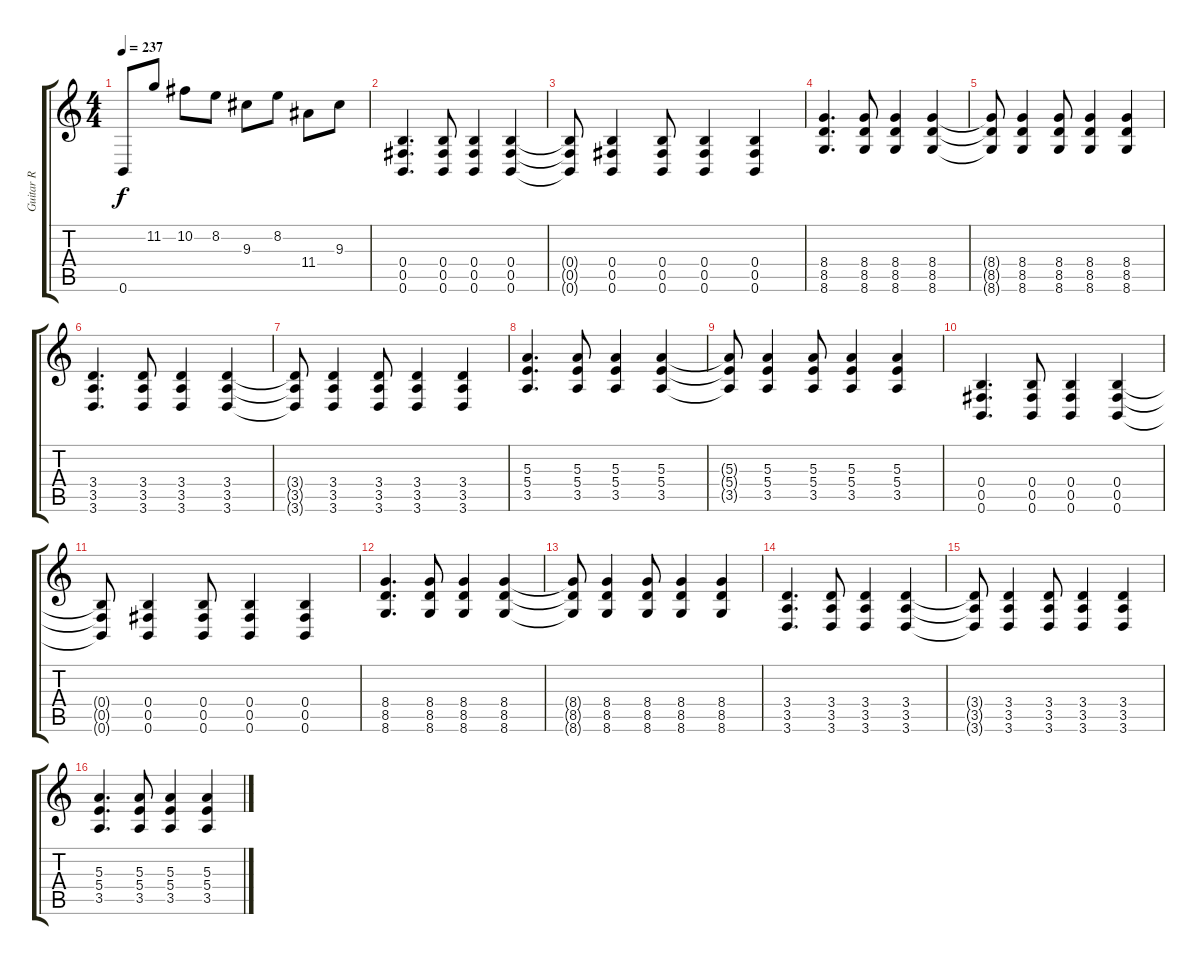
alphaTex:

\track ("Guitar R" "Guitar R") {instrument distortionguitar}
\staff {score tabs}
\tuning (Db4 Ab3 E3 B2 Gb2 B1) {hide}
\ts (4 4)
\tempo 237
\clef g2
\ks c
0.6.8{dy f} 11.2.8 10.2.8 8.2.8 9.3.8 8.2.8 11.4.8 9.3.8 |
(0.4 0.5 0.6).4{d} (0.4 0.5 0.6).8 (0.4 0.5 0.6).4 (0.4 0.5 0.6).4 |
(0.4{t} 0.5{t} 0.6{t}).8 (0.4 0.5 0.6).4 (0.4 0.5 0.6).8 (0.4 0.5 0.6).4 (0.4 0.5 0.6).4 |
(8.4 8.5 8.6).4{d} (8.4 8.5 8.6).8 (8.4 8.5 8.6).4 (8.4 8.5 8.6).4 |
(8.4{t} 8.5{t} 8.6{t}).8 (8.4 8.5 8.6).4 (8.4 8.5 8.6).8 (8.4 8.5 8.6).4 (8.4 8.5 8.6).4 |
(3.4 3.5 3.6).4{d} (3.4 3.5 3.6).8 (3.4 3.5 3.6).4 (3.4 3.5 3.6).4 |
(3.4{t} 3.5{t} 3.6{t}).8 (3.4 3.5 3.6).4 (3.4 3.5 3.6).8 (3.4 3.5 3.6).4 (3.4 3.5 3.6).4 |
(5.3 5.4 3.5).4{d} (5.3 5.4 3.5).8 (5.3 5.4 3.5).4 (5.3 5.4 3.5).4 |
(5.3{t} 5.4{t} 3.5{t}).8 (5.3 5.4 3.5).4 (5.3 5.4 3.5).8 (5.3 5.4 3.5).4 (5.3 5.4 3.5).4 |
(0.4 0.5 0.6).4{d} (0.4 0.5 0.6).8 (0.4 0.5 0.6).4 (0.4 0.5 0.6).4 |
(0.4{t} 0.5{t} 0.6{t}).8 (0.4 0.5 0.6).4 (0.4 0.5 0.6).8 (0.4 0.5 0.6).4 (0.4 0.5 0.6).4 |
(8.4 8.5 8.6).4{d} (8.4 8.5 8.6).8 (8.4 8.5 8.6).4 (8.4 8.5 8.6).4 |
(8.4{t} 8.5{t} 8.6{t}).8 (8.4 8.5 8.6).4 (8.4 8.5 8.6).8 (8.4 8.5 8.6).4 (8.4 8.5 8.6).4 |
(3.4 3.5 3.6).4{d} (3.4 3.5 3.6).8 (3.4 3.5 3.6).4 (3.4 3.5 3.6).4 |
(3.4{t} 3.5{t} 3.6{t}).8 (3.4 3.5 3.6).4 (3.4 3.5 3.6).8 (3.4 3.5 3.6).4 (3.4 3.5 3.6).4 |
(5.3 5.4 3.5).4{d} (5.3 5.4 3.5).8 (5.3 5.4 3.5).4 (5.3 5.4 3.5).4
